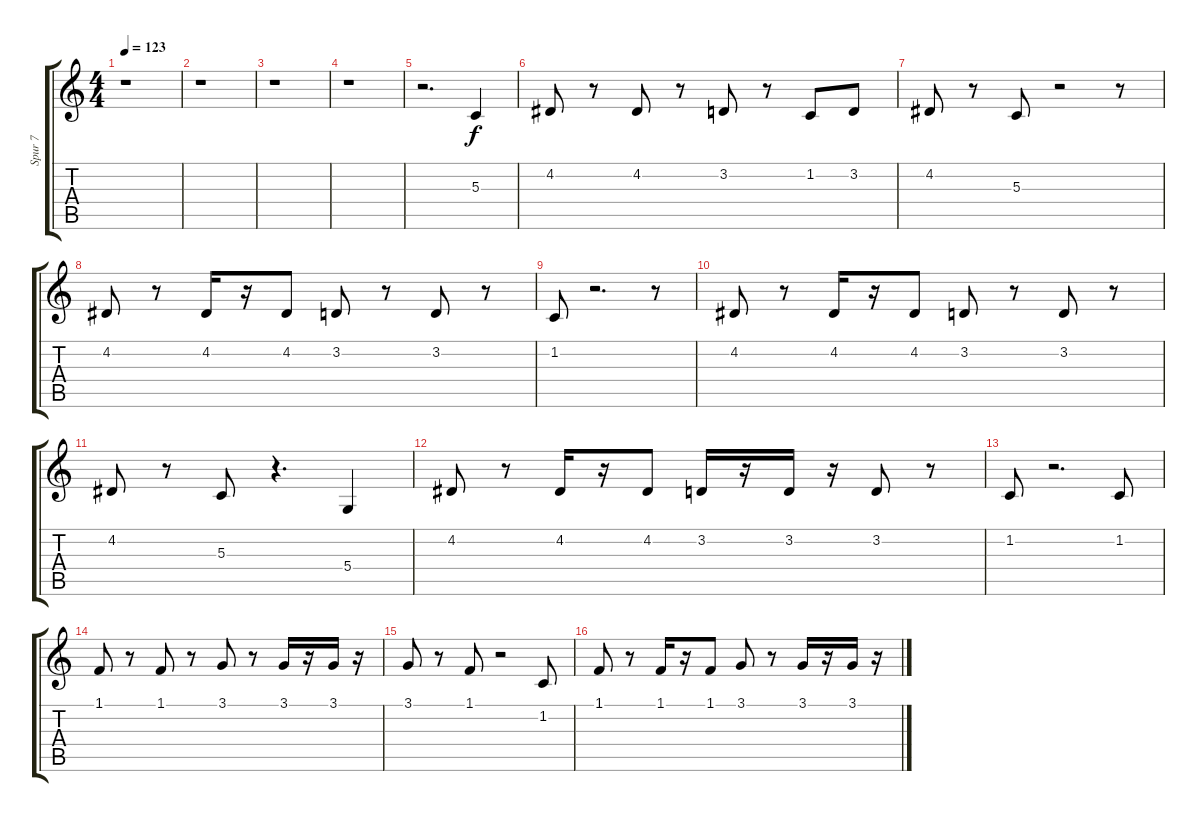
\track ("Spur 7" "Spur 7") {instrument pad1newage}
\staff {score tabs}
\tuning (E4 B3 G3 D3 A2 E2) {hide}
\ts (4 4)
\tempo 123
\clef g2
\ks c
r.1{dy f} |
r.1 |
r.1 |
r.1 |
r.2{d} 5.3.4 |
4.2.8 r.8 4.2.8 r.8 3.2.8 r.8 1.2.8 3.2.8 |
4.2.8 r.8 5.3.8 r.2 r.8 |
4.2.8 r.8 4.2.16 r.16 4.2.8 3.2.8 r.8 3.2.8 r.8 |
1.2.8 r.2{d} r.8 |
4.2.8 r.8 4.2.16 r.16 4.2.8 3.2.8 r.8 3.2.8 r.8 |
4.2.8 r.8 5.3.8 r.4{d} 5.4.4 |
4.2.8 r.8 4.2.16 r.16 4.2.8 3.2.16 r.16 3.2.16 r.16 3.2.8 r.8 |
1.2.8 r.2{d} 1.2.8 |
1.1.8 r.8 1.1.8 r.8 3.1.8 r.8 3.1.16 r.16 3.1.16 r.16 |
3.1.8 r.8 1.1.8 r.2 1.2.8 |
1.1.8 r.8 1.1.16 r.16 1.1.8 3.1.8 r.8 3.1.16 r.16 3.1.16 r.16
